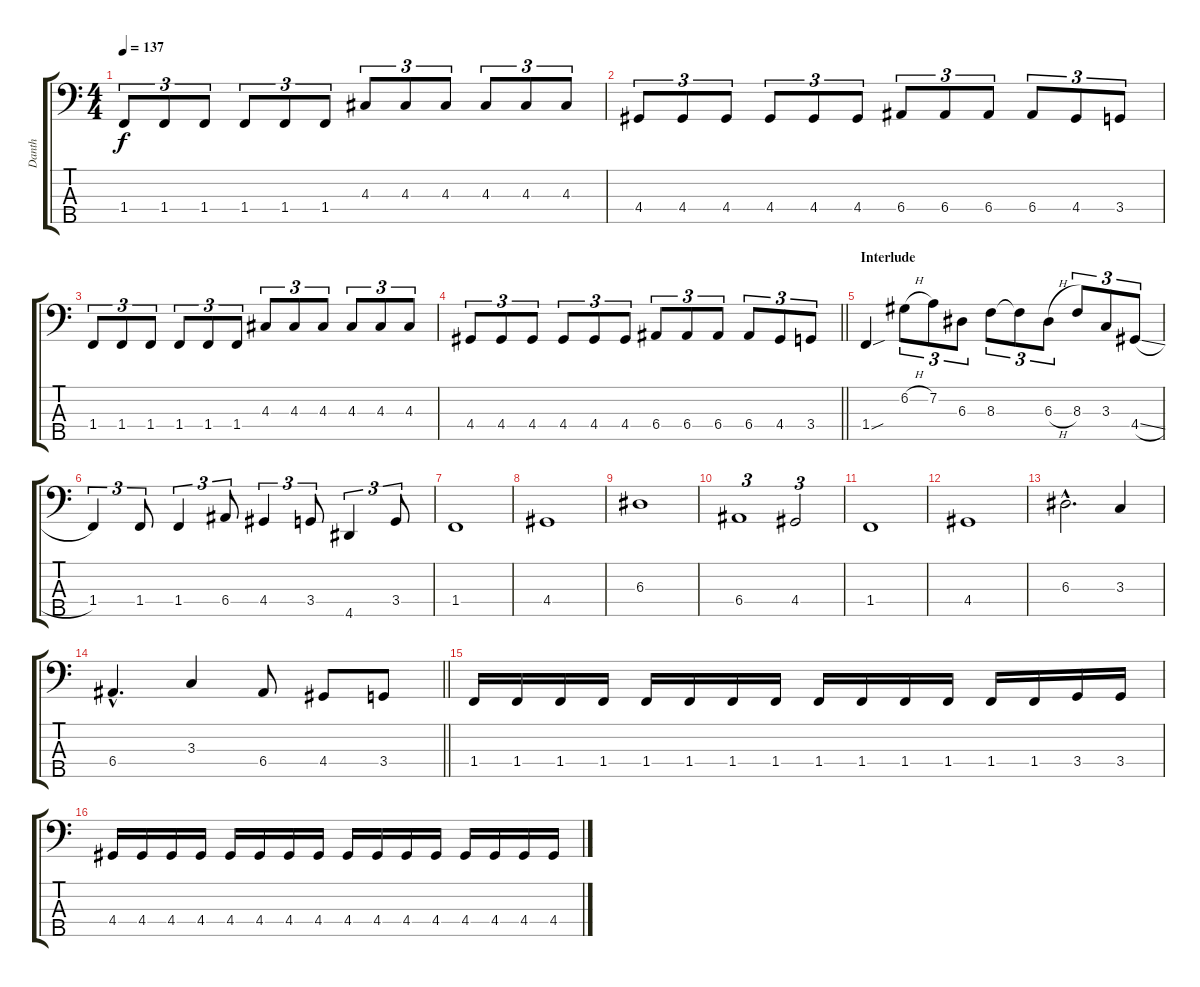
\track ("Danth" "Danth") {instrument electricbassfinger}
\staff {score tabs}
\tuning (G2 D2 A1 E1 B0) {hide}
\ts (4 4)
\tempo 137
\clef f4
\ks c
1.4.8{tu (3 2) dy f} 1.4.8{tu (3 2)} 1.4.8{tu (3 2)} 1.4.8{tu (3 2)} 1.4.8{tu (3 2)} 1.4.8{tu (3 2)} 4.3.8{tu (3 2)} 4.3.8{tu (3 2)} 4.3.8{tu (3 2)} 4.3.8{tu (3 2)} 4.3.8{tu (3 2)} 4.3.8{tu (3 2)} |
4.4.8{tu (3 2)} 4.4.8{tu (3 2)} 4.4.8{tu (3 2)} 4.4.8{tu (3 2)} 4.4.8{tu (3 2)} 4.4.8{tu (3 2)} 6.4.8{tu (3 2)} 6.4.8{tu (3 2)} 6.4.8{tu (3 2)} 6.4.8{tu (3 2)} 4.4.8{tu (3 2)} 3.4.8{tu (3 2)} |
1.4.8{tu (3 2)} 1.4.8{tu (3 2)} 1.4.8{tu (3 2)} 1.4.8{tu (3 2)} 1.4.8{tu (3 2)} 1.4.8{tu (3 2)} 4.3.8{tu (3 2)} 4.3.8{tu (3 2)} 4.3.8{tu (3 2)} 4.3.8{tu (3 2)} 4.3.8{tu (3 2)} 4.3.8{tu (3 2)} |
\barLineRight lightlight
4.4.8{tu (3 2)} 4.4.8{tu (3 2)} 4.4.8{tu (3 2)} 4.4.8{tu (3 2)} 4.4.8{tu (3 2)} 4.4.8{tu (3 2)} 6.4.8{tu (3 2)} 6.4.8{tu (3 2)} 6.4.8{tu (3 2)} 6.4.8{tu (3 2)} 4.4.8{tu (3 2)} 3.4.8{tu (3 2)} |
\section ("" "Interlude")
1.4{sou}.4 6.2{h}.8{tu (3 2)} 7.2.8{tu (3 2)} 6.3.8{tu (3 2)} 8.3.8{tu (3 2)} 8.3{t}.8{tu (3 2)} 6.3{h}.8{tu (3 2)} 8.3.8{tu (3 2)} 3.3.8{tu (3 2)} 4.4{sl}.8{tu (3 2)} |
1.4.4{tu (3 2)} 1.4.8{tu (3 2)} 1.4.4{tu (3 2)} 6.4.8{tu (3 2)} 4.4.4{tu (3 2)} 3.4.8{tu (3 2)} 4.5.4{tu (3 2)} 3.4.8{tu (3 2)} |
1.4.1 |
4.4.1 |
6.3.1 |
6.4.1{tu (3 2)} 4.4.2{tu (3 2)} |
1.4.1 |
4.4.1 |
6.3{hac}.2{d} 3.3.4 |
\barLineRight lightlight
6.4{hac}.4{d} 3.3.4 6.4.8 4.4.8 3.4.8 |
\section ("" "")
1.4.16 1.4.16 1.4.16 1.4.16 1.4.16 1.4.16 1.4.16 1.4.16 1.4.16 1.4.16 1.4.16 1.4.16 1.4.16 1.4.16 3.4.16 3.4.16 |
4.4.16 4.4.16 4.4.16 4.4.16 4.4.16 4.4.16 4.4.16 4.4.16 4.4.16 4.4.16 4.4.16 4.4.16 4.4.16 4.4.16 4.4.16 4.4.16
